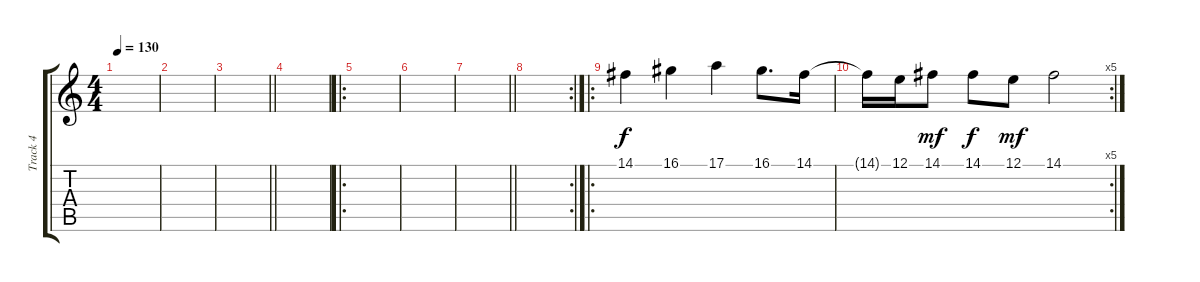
\track ("Track 4" "Track 4") {instrument pad1newage}
\staff {score tabs}
\tuning (E4 B3 G3 D3 A2 E2) {hide}
\ts (4 4)
\tempo 130
\clef g2
\ks c
|
|
\barLineRight lightlight
|
|
\ro
|
|
\barLineRight lightlight
|
\rc 2
|
\ro
14.1.4 16.1.4 17.1.4 16.1.8{d} 14.1.16 |
\rc 5
14.1{t}.16{dy f} 12.1.16 14.1.8{dy mf} 14.1.8{dy f} 12.1.8{dy mf} 14.1.2
